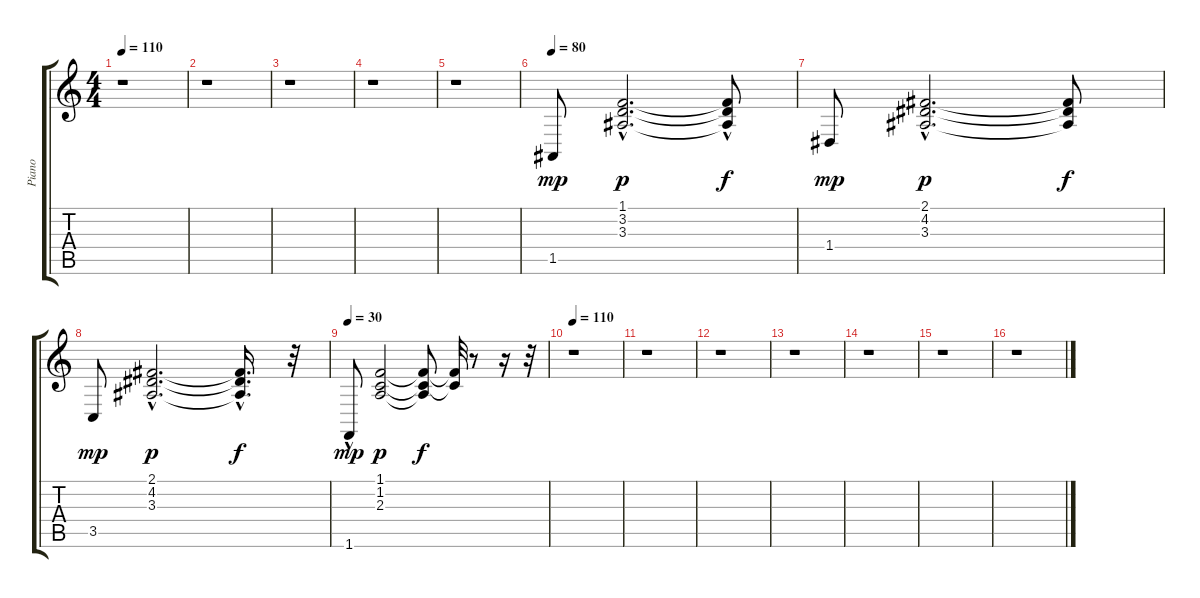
\track ("Piano" "Piano") {instrument acousticgrandpiano}
\staff {score tabs}
\tuning (E4 B3 G3 D3 A2 E2) {hide}
\ts (4 4)
\tempo 110
\clef g2
\ks c
r.1{dy mp} |
r.1 |
r.1 |
r.1 |
r.1 |
\tempo 80
1.5.8 (1.1{hac} 3.2{hac} 3.3{hac}).2{d dy p} (1.1{t} 3.2{t} 3.3{hac t}).8{dy f} |
1.4.8{dy mp} (2.1{hac} 4.2{hac} 3.3{hac}).2{d dy p} (2.1{t} 4.2{t} 3.3{t}).8{dy f} |
3.5.8{dy mp} (2.1{hac} 4.2{hac} 3.3{hac}).2{d dy p} (2.1{t} 4.2{hac t} 3.3{t}).16{d dy f} r.32 |
\tempo 30
1.6{hac}.8{dy mp} (1.1 1.2 2.3).2{dy p} (1.1{t} 1.2{t} 2.3{t}).8{dy f} (1.1{t} 1.2{t}).32 r.8 r.16 r.32 |
\tempo 110
r.1 |
r.1 |
r.1 |
r.1 |
r.1 |
r.1 |
r.1
